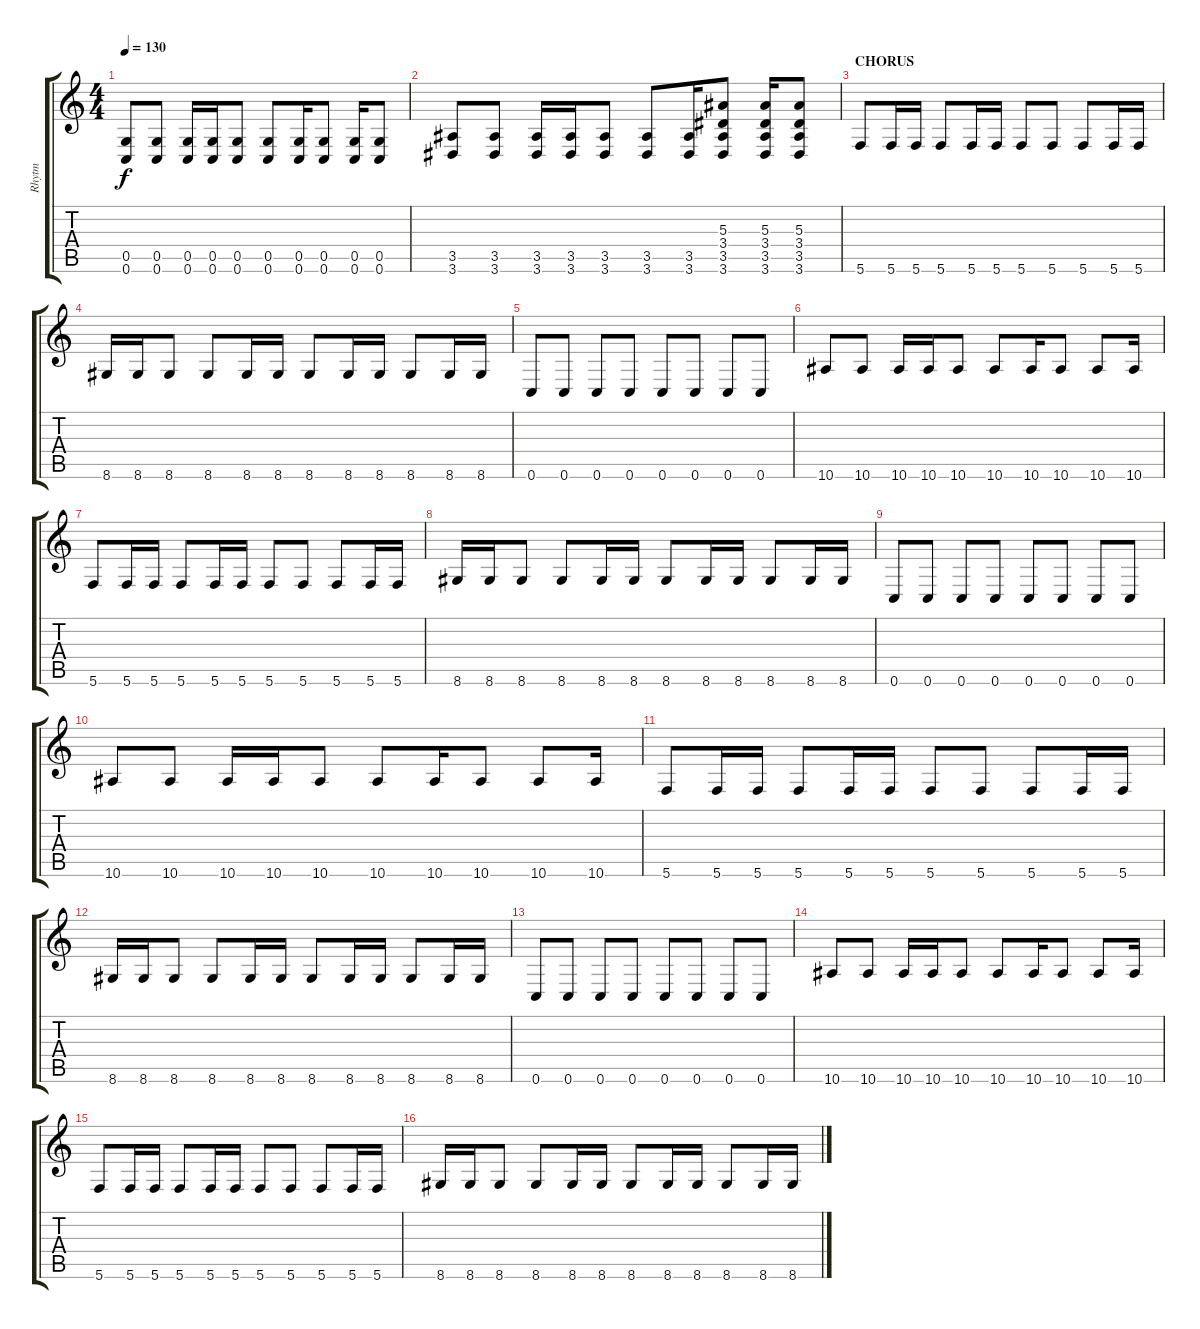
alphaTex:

\track ("Rhytm" "Rhytm") {instrument distortionguitar}
\staff {score tabs}
\tuning (D4 A3 F3 C3 G2 C2) {hide}
\ts (4 4)
\tempo 130
\clef g2
\ks c
(0.5 0.6).8{dy f} (0.5 0.6).8 (0.5 0.6).16 (0.5 0.6).16 (0.5 0.6).8 (0.5 0.6).8 (0.5 0.6).16 (0.5 0.6).8 (0.5 0.6).16 (0.5 0.6).8 |
(3.5 3.6).8 (3.5 3.6).8 (3.5 3.6).16 (3.5 3.6).16 (3.5 3.6).8 (3.5 3.6).8 (3.5 3.6).16 (5.3 3.4 3.5 3.6).8 (5.3 3.4 3.5 3.6).16 (5.3 3.4 3.5 3.6).8 |
\section ("" "CHORUS")
5.6.8 5.6.16 5.6.16 5.6.8 5.6.16 5.6.16 5.6.8 5.6.8 5.6.8 5.6.16 5.6.16 |
8.6.16 8.6.16 8.6.8 8.6.8 8.6.16 8.6.16 8.6.8 8.6.16 8.6.16 8.6.8 8.6.16 8.6.16 |
0.6.8 0.6.8 0.6.8 0.6.8 0.6.8 0.6.8 0.6.8 0.6.8 |
10.6.8 10.6.8 10.6.16 10.6.16 10.6.8 10.6.8 10.6.16 10.6.8 10.6.8 10.6.16 |
5.6.8 5.6.16 5.6.16 5.6.8 5.6.16 5.6.16 5.6.8 5.6.8 5.6.8 5.6.16 5.6.16 |
8.6.16 8.6.16 8.6.8 8.6.8 8.6.16 8.6.16 8.6.8 8.6.16 8.6.16 8.6.8 8.6.16 8.6.16 |
0.6.8 0.6.8 0.6.8 0.6.8 0.6.8 0.6.8 0.6.8 0.6.8 |
10.6.8 10.6.8 10.6.16 10.6.16 10.6.8 10.6.8 10.6.16 10.6.8 10.6.8 10.6.16 |
5.6.8 5.6.16 5.6.16 5.6.8 5.6.16 5.6.16 5.6.8 5.6.8 5.6.8 5.6.16 5.6.16 |
8.6.16 8.6.16 8.6.8 8.6.8 8.6.16 8.6.16 8.6.8 8.6.16 8.6.16 8.6.8 8.6.16 8.6.16 |
0.6.8 0.6.8 0.6.8 0.6.8 0.6.8 0.6.8 0.6.8 0.6.8 |
10.6.8 10.6.8 10.6.16 10.6.16 10.6.8 10.6.8 10.6.16 10.6.8 10.6.8 10.6.16 |
5.6.8 5.6.16 5.6.16 5.6.8 5.6.16 5.6.16 5.6.8 5.6.8 5.6.8 5.6.16 5.6.16 |
8.6.16 8.6.16 8.6.8 8.6.8 8.6.16 8.6.16 8.6.8 8.6.16 8.6.16 8.6.8 8.6.16 8.6.16
